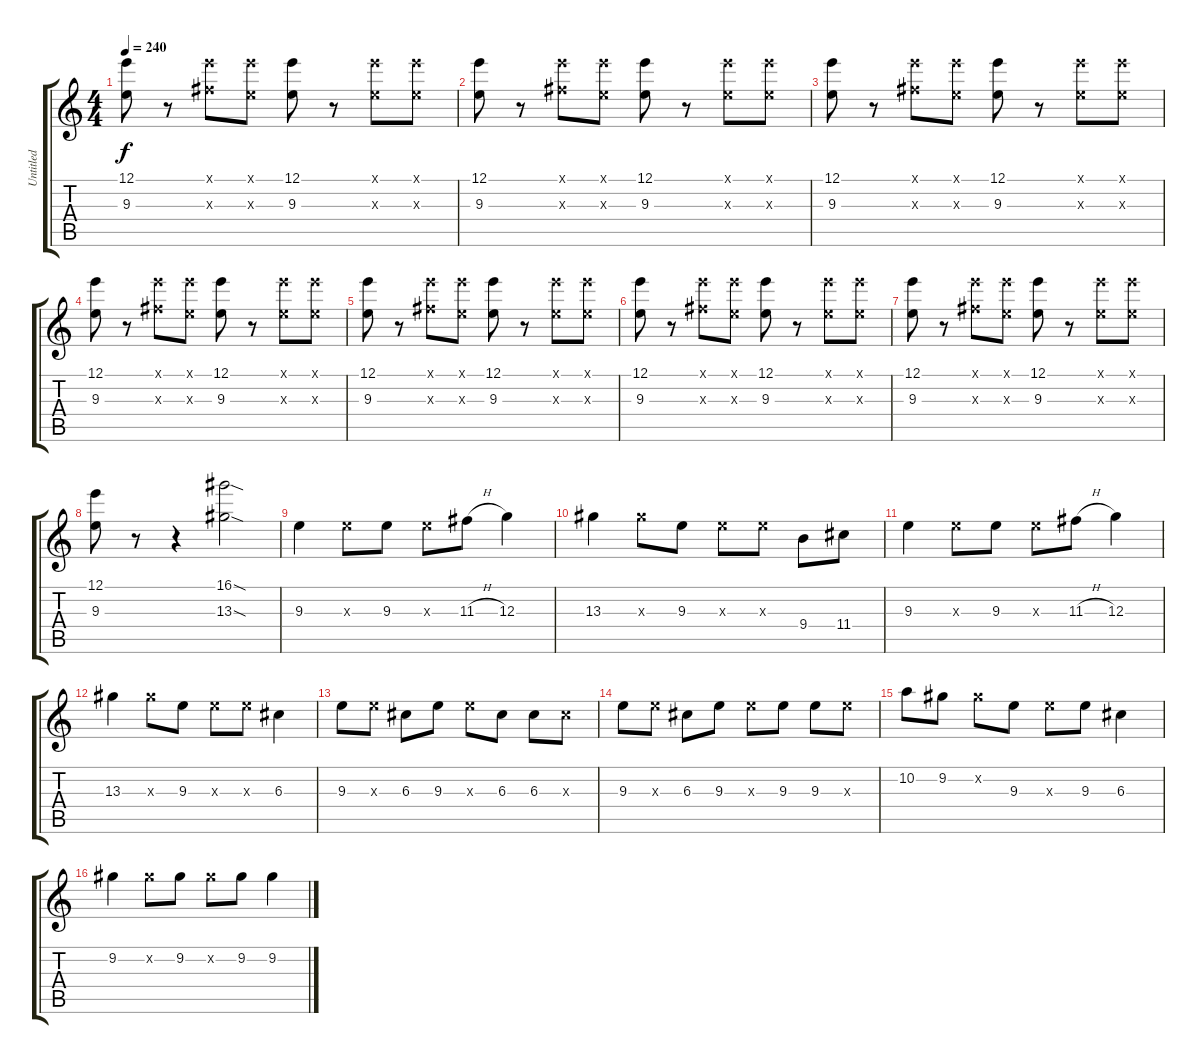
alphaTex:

\track ("Untitled" "Untitled") {instrument overdrivenguitar}
\staff {score tabs}
\tuning (E4 B3 G3 D3 A2 E2) {hide}
\ts (4 4)
\tempo 240
\clef g2
\ks c
(12.1 9.3).8{dy f instrument overdrivenguitar} r.8 (12.1{x} 11.3{x}).8 (12.1{x} 9.3{x}).8 (12.1 9.3).8 r.8 (12.1{x} 9.3{x}).8 (12.1{x} 9.3{x}).8 |
(12.1 9.3).8 r.8 (12.1{x} 11.3{x}).8 (12.1{x} 9.3{x}).8 (12.1 9.3).8 r.8 (12.1{x} 9.3{x}).8 (12.1{x} 9.3{x}).8 |
(12.1 9.3).8 r.8 (12.1{x} 11.3{x}).8 (12.1{x} 9.3{x}).8 (12.1 9.3).8 r.8 (12.1{x} 9.3{x}).8 (12.1{x} 9.3{x}).8 |
(12.1 9.3).8 r.8 (12.1{x} 11.3{x}).8 (12.1{x} 9.3{x}).8 (12.1 9.3).8 r.8 (12.1{x} 9.3{x}).8 (12.1{x} 9.3{x}).8 |
(12.1 9.3).8 r.8 (12.1{x} 11.3{x}).8 (12.1{x} 9.3{x}).8 (12.1 9.3).8 r.8 (12.1{x} 9.3{x}).8 (12.1{x} 9.3{x}).8 |
(12.1 9.3).8 r.8 (12.1{x} 11.3{x}).8 (12.1{x} 9.3{x}).8 (12.1 9.3).8 r.8 (12.1{x} 9.3{x}).8 (12.1{x} 9.3{x}).8 |
(12.1 9.3).8 r.8 (12.1{x} 11.3{x}).8 (12.1{x} 9.3{x}).8 (12.1 9.3).8 r.8 (12.1{x} 9.3{x}).8 (12.1{x} 9.3{x}).8 |
(12.1 9.3).8 r.8 r.4 (16.1{sod} 13.3{sod}).2 |
9.3.4 9.3{x}.8 9.3.8 9.3{x}.8 11.3{h}.8 12.3.4 |
13.3.4 13.3{x}.8 9.3.8 9.3{x}.8 9.3{x}.8 9.4.8 11.4.8 |
9.3.4 9.3{x}.8 9.3.8 9.3{x}.8 11.3{h}.8 12.3.4 |
13.3.4 13.3{x}.8 9.3.8 9.3{x}.8 9.3{x}.8 6.3.4 |
9.3.8 9.3{x}.8 6.3.8 9.3.8 9.3{x}.8 6.3.8 6.3.8 6.3{x}.8 |
9.3.8 9.3{x}.8 6.3.8 9.3.8 9.3{x}.8 9.3.8 9.3.8 9.3{x}.8 |
10.2.8 9.2.8 9.2{x}.8 9.3.8 9.3{x}.8 9.3.8 6.3.4 |
9.2.4 9.2{x}.8 9.2.8 9.2{x}.8 9.2.8 9.2.4
